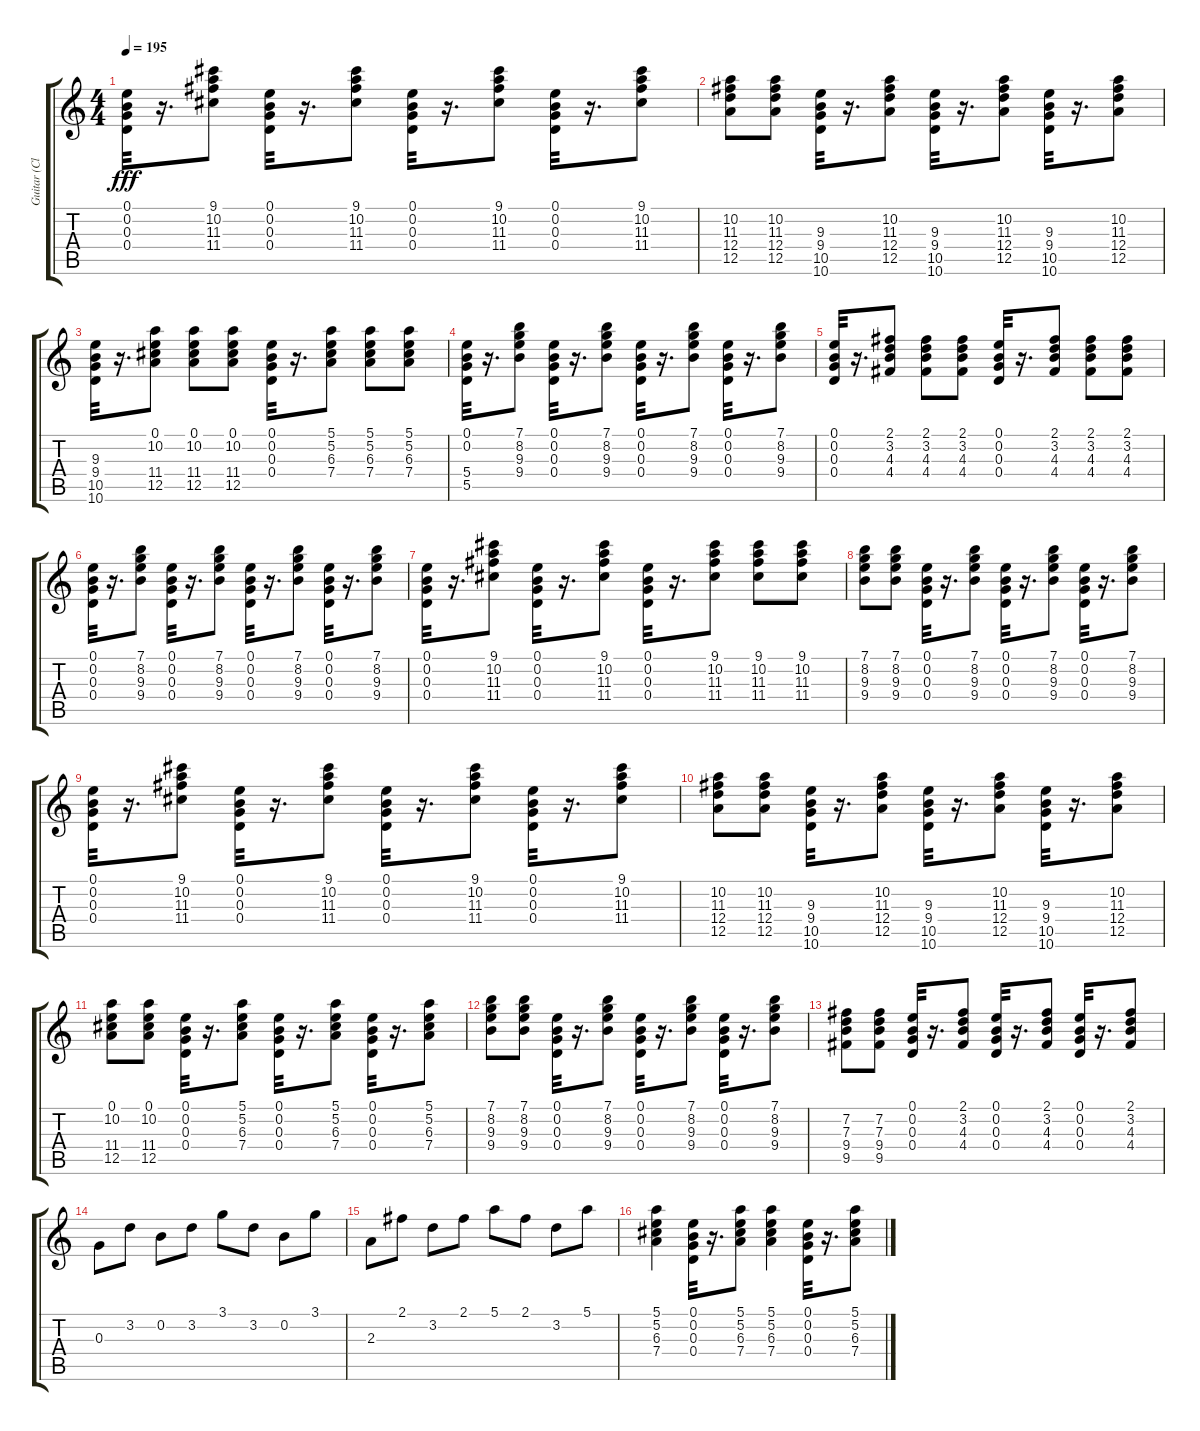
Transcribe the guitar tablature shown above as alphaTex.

\track ("Guitar (Clean)" "Guitar (Cl") {instrument electricguitarclean}
\staff {score tabs}
\tuning (E4 B3 G3 D3 A2 E2) {hide}
\ts (4 4)
\tempo 195
\clef g2
\ks c
(0.1 0.2 0.3 0.4).32{dy fff} r.16{d} (9.1 10.2 11.3 11.4).8 (0.1 0.2 0.3 0.4).32 r.16{d} (9.1 10.2 11.3 11.4).8 (0.1 0.2 0.3 0.4).32 r.16{d} (9.1 10.2 11.3 11.4).8 (0.1 0.2 0.3 0.4).32 r.16{d} (9.1 10.2 11.3 11.4).8 |
(10.2 11.3 12.4 12.5).8 (10.2 11.3 12.4 12.5).8 (9.3 9.4 10.5 10.6).32 r.16{d} (10.2 11.3 12.4 12.5).8 (9.3 9.4 10.5 10.6).32 r.16{d} (10.2 11.3 12.4 12.5).8 (9.3 9.4 10.5 10.6).32 r.16{d} (10.2 11.3 12.4 12.5).8 |
(9.3 9.4 10.5 10.6).32 r.16{d} (0.1 10.2 11.4 12.5).8 (0.1 10.2 11.4 12.5).8 (0.1 10.2 11.4 12.5).8 (0.1 0.2 0.3 0.4).32 r.16{d} (5.1 5.2 6.3 7.4).8 (5.1 5.2 6.3 7.4).8 (5.1 5.2 6.3 7.4).8 |
(0.1 0.2 5.4 5.5).32 r.16{d} (7.1 8.2 9.3 9.4).8 (0.1 0.2 0.3 0.4).32 r.16{d} (7.1 8.2 9.3 9.4).8 (0.1 0.2 0.3 0.4).32 r.16{d} (7.1 8.2 9.3 9.4).8 (0.1 0.2 0.3 0.4).32 r.16{d} (7.1 8.2 9.3 9.4).8 |
(0.1 0.2 0.3 0.4).32 r.16{d} (2.1 3.2 4.3 4.4).8 (2.1 3.2 4.3 4.4).8 (2.1 3.2 4.3 4.4).8 (0.1 0.2 0.3 0.4).32 r.16{d} (2.1 3.2 4.3 4.4).8 (2.1 3.2 4.3 4.4).8 (2.1 3.2 4.3 4.4).8 |
(0.1 0.2 0.3 0.4).32 r.16{d} (7.1 8.2 9.3 9.4).8 (0.1 0.2 0.3 0.4).32 r.16{d} (7.1 8.2 9.3 9.4).8 (0.1 0.2 0.3 0.4).32 r.16{d} (7.1 8.2 9.3 9.4).8 (0.1 0.2 0.3 0.4).32 r.16{d} (7.1 8.2 9.3 9.4).8 |
(0.1 0.2 0.3 0.4).32 r.16{d} (9.1 10.2 11.3 11.4).8 (0.1 0.2 0.3 0.4).32 r.16{d} (9.1 10.2 11.3 11.4).8 (0.1 0.2 0.3 0.4).32 r.16{d} (9.1 10.2 11.3 11.4).8 (9.1 10.2 11.3 11.4).8 (9.1 10.2 11.3 11.4).8 |
(7.1 8.2 9.3 9.4).8 (7.1 8.2 9.3 9.4).8 (0.1 0.2 0.3 0.4).32 r.16{d} (7.1 8.2 9.3 9.4).8 (0.1 0.2 0.3 0.4).32 r.16{d} (7.1 8.2 9.3 9.4).8 (0.1 0.2 0.3 0.4).32 r.16{d} (7.1 8.2 9.3 9.4).8 |
(0.1 0.2 0.3 0.4).32 r.16{d} (9.1 10.2 11.3 11.4).8 (0.1 0.2 0.3 0.4).32 r.16{d} (9.1 10.2 11.3 11.4).8 (0.1 0.2 0.3 0.4).32 r.16{d} (9.1 10.2 11.3 11.4).8 (0.1 0.2 0.3 0.4).32 r.16{d} (9.1 10.2 11.3 11.4).8 |
(10.2 11.3 12.4 12.5).8 (10.2 11.3 12.4 12.5).8 (9.3 9.4 10.5 10.6).32 r.16{d} (10.2 11.3 12.4 12.5).8 (9.3 9.4 10.5 10.6).32 r.16{d} (10.2 11.3 12.4 12.5).8 (9.3 9.4 10.5 10.6).32 r.16{d} (10.2 11.3 12.4 12.5).8 |
(0.1 10.2 11.4 12.5).8 (0.1 10.2 11.4 12.5).8 (0.1 0.2 0.3 0.4).32 r.16{d} (5.1 5.2 6.3 7.4).8 (0.1 0.2 0.3 0.4).32 r.16{d} (5.1 5.2 6.3 7.4).8 (0.1 0.2 0.3 0.4).32 r.16{d} (5.1 5.2 6.3 7.4).8 |
(7.1 8.2 9.3 9.4).8 (7.1 8.2 9.3 9.4).8 (0.1 0.2 0.3 0.4).32 r.16{d} (7.1 8.2 9.3 9.4).8 (0.1 0.2 0.3 0.4).32 r.16{d} (7.1 8.2 9.3 9.4).8 (0.1 0.2 0.3 0.4).32 r.16{d} (7.1 8.2 9.3 9.4).8 |
(7.2 7.3 9.4 9.5).8 (7.2 7.3 9.4 9.5).8 (0.1 0.2 0.3 0.4).32 r.16{d} (2.1 3.2 4.3 4.4).8 (0.1 0.2 0.3 0.4).32 r.16{d} (2.1 3.2 4.3 4.4).8 (0.1 0.2 0.3 0.4).32 r.16{d} (2.1 3.2 4.3 4.4).8 |
0.3.8 3.2.8 0.2.8 3.2.8 3.1.8 3.2.8 0.2.8 3.1.8 |
2.3.8 2.1.8 3.2.8 2.1.8 5.1.8 2.1.8 3.2.8 5.1.8 |
(5.1 5.2 6.3 7.4).4 (0.1 0.2 0.3 0.4).32 r.16{d} (5.1 5.2 6.3 7.4).8 (5.1 5.2 6.3 7.4).4 (0.1 0.2 0.3 0.4).32 r.16{d} (5.1 5.2 6.3 7.4).8
